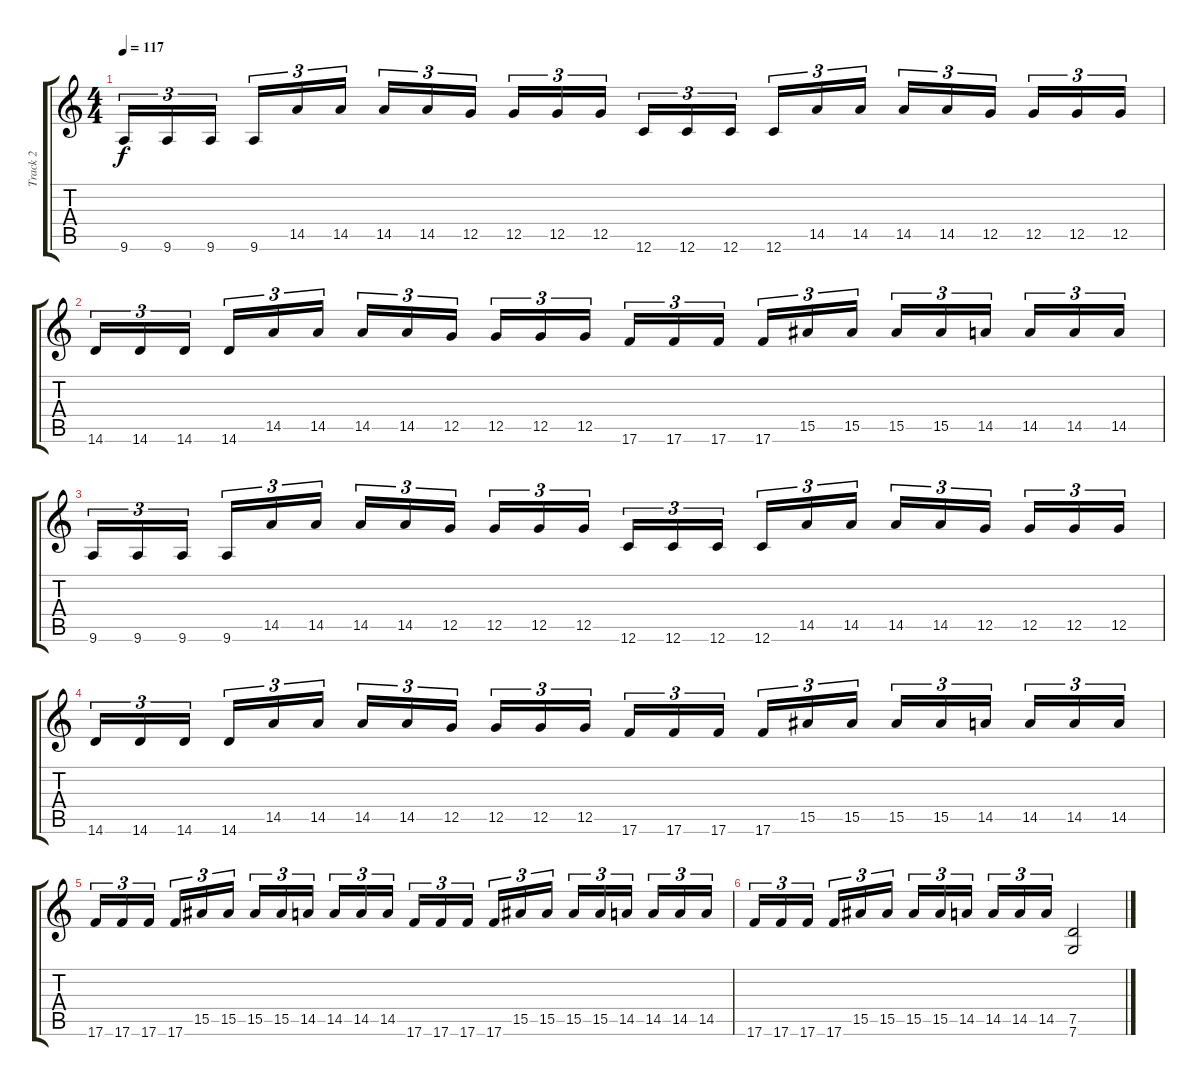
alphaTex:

\track ("Track 2" "Track 2") {instrument distortionguitar}
\staff {score tabs}
\tuning (D4 A3 F3 C3 G2 C2) {hide}
\ts (4 4)
\tempo 117
\clef g2
\ks c
9.6.16{tu (3 2) dy f} 9.6.16{tu (3 2)} 9.6.16{tu (3 2) beam splitsecondary} 9.6.16{tu (3 2)} 14.5.16{tu (3 2)} 14.5.16{tu (3 2)} 14.5.16{tu (3 2)} 14.5.16{tu (3 2)} 12.5.16{tu (3 2) beam splitsecondary} 12.5.16{tu (3 2)} 12.5.16{tu (3 2)} 12.5.16{tu (3 2)} 12.6.16{tu (3 2)} 12.6.16{tu (3 2)} 12.6.16{tu (3 2) beam splitsecondary} 12.6.16{tu (3 2)} 14.5.16{tu (3 2)} 14.5.16{tu (3 2)} 14.5.16{tu (3 2)} 14.5.16{tu (3 2)} 12.5.16{tu (3 2) beam splitsecondary} 12.5.16{tu (3 2)} 12.5.16{tu (3 2)} 12.5.16{tu (3 2)} |
14.6.16{tu (3 2)} 14.6.16{tu (3 2)} 14.6.16{tu (3 2) beam splitsecondary} 14.6.16{tu (3 2)} 14.5.16{tu (3 2)} 14.5.16{tu (3 2)} 14.5.16{tu (3 2)} 14.5.16{tu (3 2)} 12.5.16{tu (3 2) beam splitsecondary} 12.5.16{tu (3 2)} 12.5.16{tu (3 2)} 12.5.16{tu (3 2)} 17.6.16{tu (3 2)} 17.6.16{tu (3 2)} 17.6.16{tu (3 2) beam splitsecondary} 17.6.16{tu (3 2)} 15.5.16{tu (3 2)} 15.5.16{tu (3 2)} 15.5.16{tu (3 2)} 15.5.16{tu (3 2)} 14.5.16{tu (3 2) beam splitsecondary} 14.5.16{tu (3 2)} 14.5.16{tu (3 2)} 14.5.16{tu (3 2)} |
9.6.16{tu (3 2)} 9.6.16{tu (3 2)} 9.6.16{tu (3 2) beam splitsecondary} 9.6.16{tu (3 2)} 14.5.16{tu (3 2)} 14.5.16{tu (3 2)} 14.5.16{tu (3 2)} 14.5.16{tu (3 2)} 12.5.16{tu (3 2) beam splitsecondary} 12.5.16{tu (3 2)} 12.5.16{tu (3 2)} 12.5.16{tu (3 2)} 12.6.16{tu (3 2)} 12.6.16{tu (3 2)} 12.6.16{tu (3 2) beam splitsecondary} 12.6.16{tu (3 2)} 14.5.16{tu (3 2)} 14.5.16{tu (3 2)} 14.5.16{tu (3 2)} 14.5.16{tu (3 2)} 12.5.16{tu (3 2) beam splitsecondary} 12.5.16{tu (3 2)} 12.5.16{tu (3 2)} 12.5.16{tu (3 2)} |
14.6.16{tu (3 2)} 14.6.16{tu (3 2)} 14.6.16{tu (3 2) beam splitsecondary} 14.6.16{tu (3 2)} 14.5.16{tu (3 2)} 14.5.16{tu (3 2)} 14.5.16{tu (3 2)} 14.5.16{tu (3 2)} 12.5.16{tu (3 2) beam splitsecondary} 12.5.16{tu (3 2)} 12.5.16{tu (3 2)} 12.5.16{tu (3 2)} 17.6.16{tu (3 2)} 17.6.16{tu (3 2)} 17.6.16{tu (3 2) beam splitsecondary} 17.6.16{tu (3 2)} 15.5.16{tu (3 2)} 15.5.16{tu (3 2)} 15.5.16{tu (3 2)} 15.5.16{tu (3 2)} 14.5.16{tu (3 2) beam splitsecondary} 14.5.16{tu (3 2)} 14.5.16{tu (3 2)} 14.5.16{tu (3 2)} |
17.6.16{tu (3 2)} 17.6.16{tu (3 2)} 17.6.16{tu (3 2) beam splitsecondary} 17.6.16{tu (3 2)} 15.5.16{tu (3 2)} 15.5.16{tu (3 2)} 15.5.16{tu (3 2)} 15.5.16{tu (3 2)} 14.5.16{tu (3 2) beam splitsecondary} 14.5.16{tu (3 2)} 14.5.16{tu (3 2)} 14.5.16{tu (3 2)} 17.6.16{tu (3 2)} 17.6.16{tu (3 2)} 17.6.16{tu (3 2) beam splitsecondary} 17.6.16{tu (3 2)} 15.5.16{tu (3 2)} 15.5.16{tu (3 2)} 15.5.16{tu (3 2)} 15.5.16{tu (3 2)} 14.5.16{tu (3 2) beam splitsecondary} 14.5.16{tu (3 2)} 14.5.16{tu (3 2)} 14.5.16{tu (3 2)} |
17.6.16{tu (3 2)} 17.6.16{tu (3 2)} 17.6.16{tu (3 2) beam splitsecondary} 17.6.16{tu (3 2)} 15.5.16{tu (3 2)} 15.5.16{tu (3 2)} 15.5.16{tu (3 2)} 15.5.16{tu (3 2)} 14.5.16{tu (3 2) beam splitsecondary} 14.5.16{tu (3 2)} 14.5.16{tu (3 2)} 14.5.16{tu (3 2)} (7.5 7.6).2
